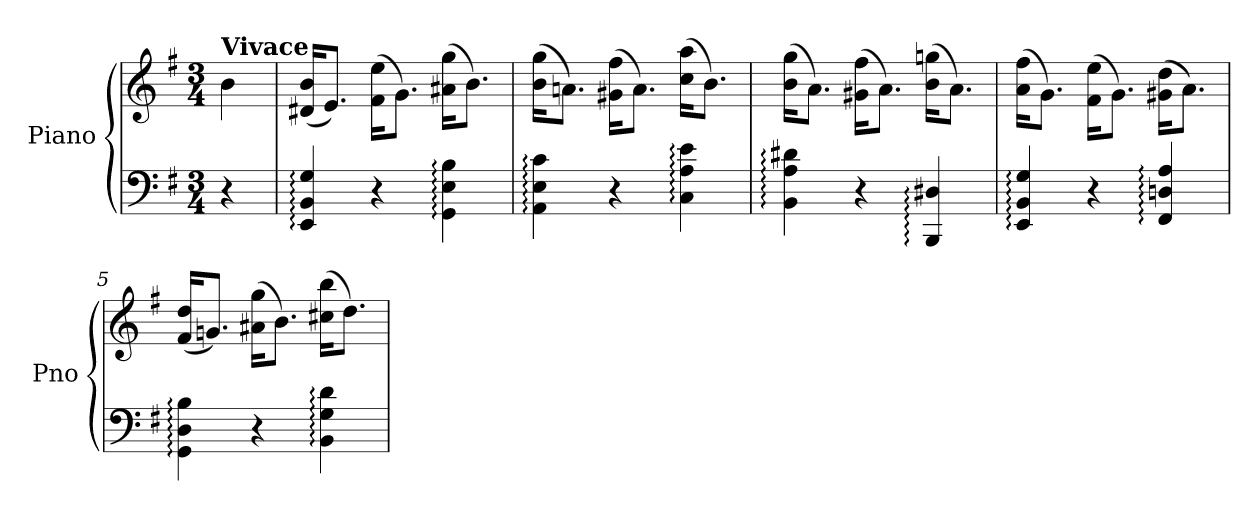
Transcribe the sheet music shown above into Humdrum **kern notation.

**kern	**kern	**dynam
*part1	*part1	*part1
*staff2	*staff1	*staff1/2
*I"Piano	*	*
*I'Pno	*	*
*clefF4	*clefG2	*
*k[f#]	*k[f#]	*
*M3/4	*M3/4	*
*MM184	*MM184	*
=	=	=
!	!LO:TX:a:B:t=Vivace	!
!	!	!LO:DY:b
4r	4b\	other-dynamics
=1	=1	=1
!	!	!LO:DY:a
4EE/: 4BB/: 4G/:	(16d#X/ 16b/KL	other-dynamics
.	8.e/J)	.
4r	(16f#\ 16ee\KL	.
.	8.g\J)	.
4GG\: 4E\: 4B\:	(16a#X\ 16gg\KL	.
.	8.b\J)	.
=2	=2	=2
4AA\: 4E\: 4c\:	(16b\ 16gg\KL	.
.	8.an\J)	.
4r	(16g#X\ 16ff#\KL	.
.	8.a\J)	.
4C\: 4A\: 4e\:	(16cc\ 16aa\KL	.
.	8.b\J)	.
=3	=3	=3
4BB\: 4A\: 4d#X\:	(16b\ 16gg\KL	.
.	8.a\J)	.
4r	(16g#X\ 16ff#\KL	.
.	8.a\J)	.
4BBB/: 4D#X/:	(16b\ 16ggn\KL	.
.	8.a\J)	.
=4	=4	=4
4EE/: 4BB/: 4G/:	(16a\ 16ff#\KL	.
.	8.g\J)	.
4r	(16f#\ 16ee\KL	.
.	8.g\J)	.
4FF#/: 4Dn/: 4A/:	(16g#X\ 16dd\KL	.
.	8.a\J)	.
!!LO:LB:g=z
=5	=5	=5
4GG\: 4D\: 4B\:	(16f#/ 16dd/KL	.
.	8.gn/J)	.
4r	(16a#X\ 16gg\KL	.
.	8.b\J)	.
4BB\: 4G\: 4d\:	(16cc#X\ 16bb\KL	.
.	8.dd\J)	.
=	=	=
*-	*-	*-
